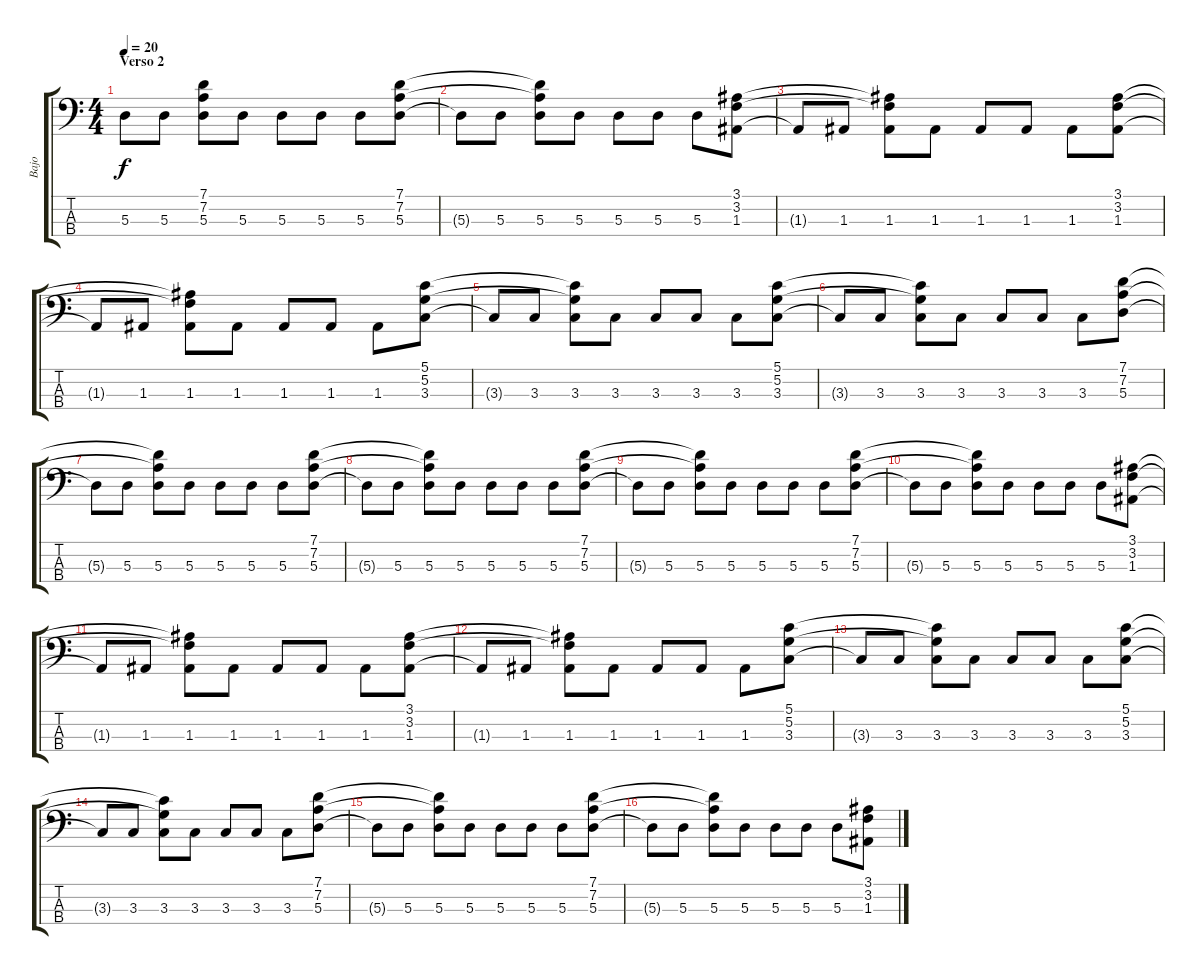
\track ("Bajo" "Bajo") {instrument electricbassfinger}
\staff {score tabs}
\tuning (G2 D2 A1 E1) {hide}
\ts (4 4)
\section ("" "Verso 2")
\tempo 20
\clef f4
\ks c
5.3{t}.8{dy f} 5.3.8 (7.1{t} 7.2{t} 5.3).8 5.3.8 5.3.8 5.3.8 5.3.8 (7.1 7.2 5.3).8 |
5.3{t}.8 5.3.8 (7.1{t} 7.2{t} 5.3).8 5.3.8 5.3.8 5.3.8 5.3.8 (3.1 3.2 1.3).8 |
1.3{t}.8 1.3.8 (3.1{t} 3.2{t} 1.3).8 1.3.8 1.3.8 1.3.8 1.3.8 (3.1 3.2 1.3).8 |
1.3{t}.8 1.3.8 (3.1{t} 3.2{t} 1.3).8 1.3.8 1.3.8 1.3.8 1.3.8 (5.1 5.2 3.3).8 |
3.3{t}.8 3.3.8 (5.1{t} 5.2{t} 3.3).8 3.3.8 3.3.8 3.3.8 3.3.8 (5.1 5.2 3.3).8 |
3.3{t}.8 3.3.8 (5.1{t} 5.2{t} 3.3).8 3.3.8 3.3.8 3.3.8 3.3.8 (7.1 7.2 5.3).8 |
5.3{t}.8 5.3.8 (7.1{t} 7.2{t} 5.3).8 5.3.8 5.3.8 5.3.8 5.3.8 (7.1 7.2 5.3).8 |
5.3{t}.8 5.3.8 (7.1{t} 7.2{t} 5.3).8 5.3.8 5.3.8 5.3.8 5.3.8 (7.1 7.2 5.3).8 |
5.3{t}.8 5.3.8 (7.1{t} 7.2{t} 5.3).8 5.3.8 5.3.8 5.3.8 5.3.8 (7.1 7.2 5.3).8 |
5.3{t}.8 5.3.8 (7.1{t} 7.2{t} 5.3).8 5.3.8 5.3.8 5.3.8 5.3.8 (3.1 3.2 1.3).8 |
1.3{t}.8 1.3.8 (3.1{t} 3.2{t} 1.3).8 1.3.8 1.3.8 1.3.8 1.3.8 (3.1 3.2 1.3).8 |
1.3{t}.8 1.3.8 (3.1{t} 3.2{t} 1.3).8 1.3.8 1.3.8 1.3.8 1.3.8 (5.1 5.2 3.3).8 |
3.3{t}.8 3.3.8 (5.1{t} 5.2{t} 3.3).8 3.3.8 3.3.8 3.3.8 3.3.8 (5.1 5.2 3.3).8 |
3.3{t}.8 3.3.8 (5.1{t} 5.2{t} 3.3).8 3.3.8 3.3.8 3.3.8 3.3.8 (7.1 7.2 5.3).8 |
5.3{t}.8 5.3.8 (7.1{t} 7.2{t} 5.3).8 5.3.8 5.3.8 5.3.8 5.3.8 (7.1 7.2 5.3).8 |
5.3{t}.8 5.3.8 (7.1{t} 7.2{t} 5.3).8 5.3.8 5.3.8 5.3.8 5.3.8 (3.1 3.2 1.3).8
